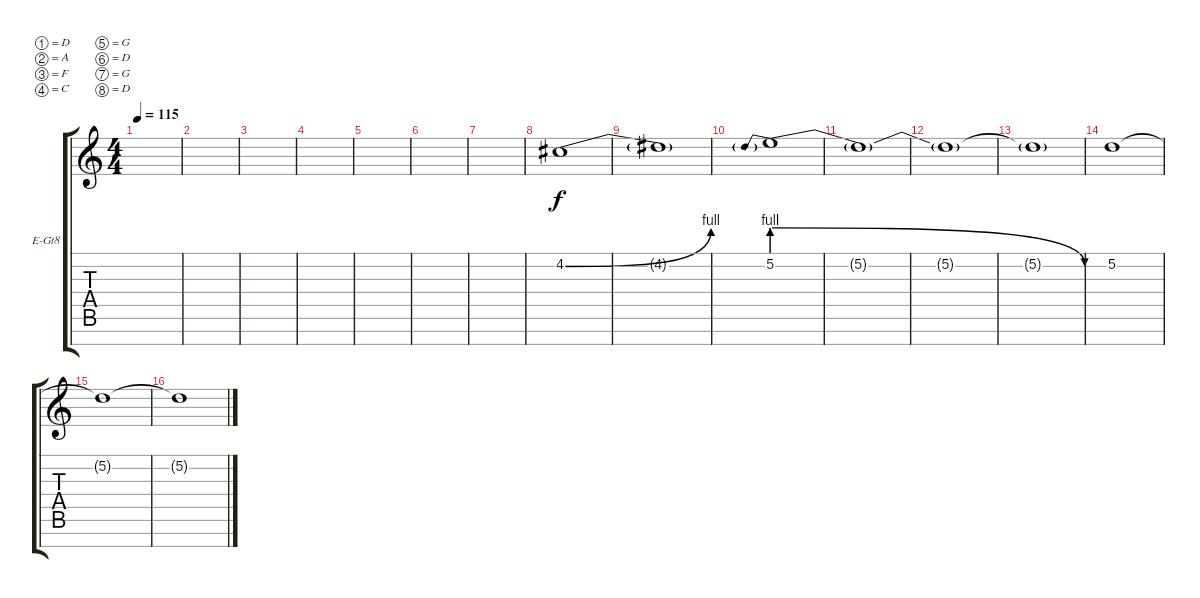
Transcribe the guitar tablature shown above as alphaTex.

\bracketExtendMode groupsimilarinstruments
\firstSystemTrackNameOrientation horizontal
\otherSystemsTrackNameOrientation horizontal
\track ("Reverb" "E-Gt8") {instrument overdrivenguitar}
\staff {score tabs}
\tuning (D4 A3 F3 C3 G2 D2 G1 D1)
\ts (4 4)
\tempo 115
\clef g2
\ks c
|
|
|
|
|
|
|
4.2{be (bend 0 0 60 4)}.1 |
4.2{t}.1 |
5.2{be (prebendrelease 0 4 59.4 0)}.1 |
5.2{t}.1 |
5.2{t}.1 |
5.2{t}.1 |
5.2.1 |
5.2{t}.1 |
5.2{t}.1
